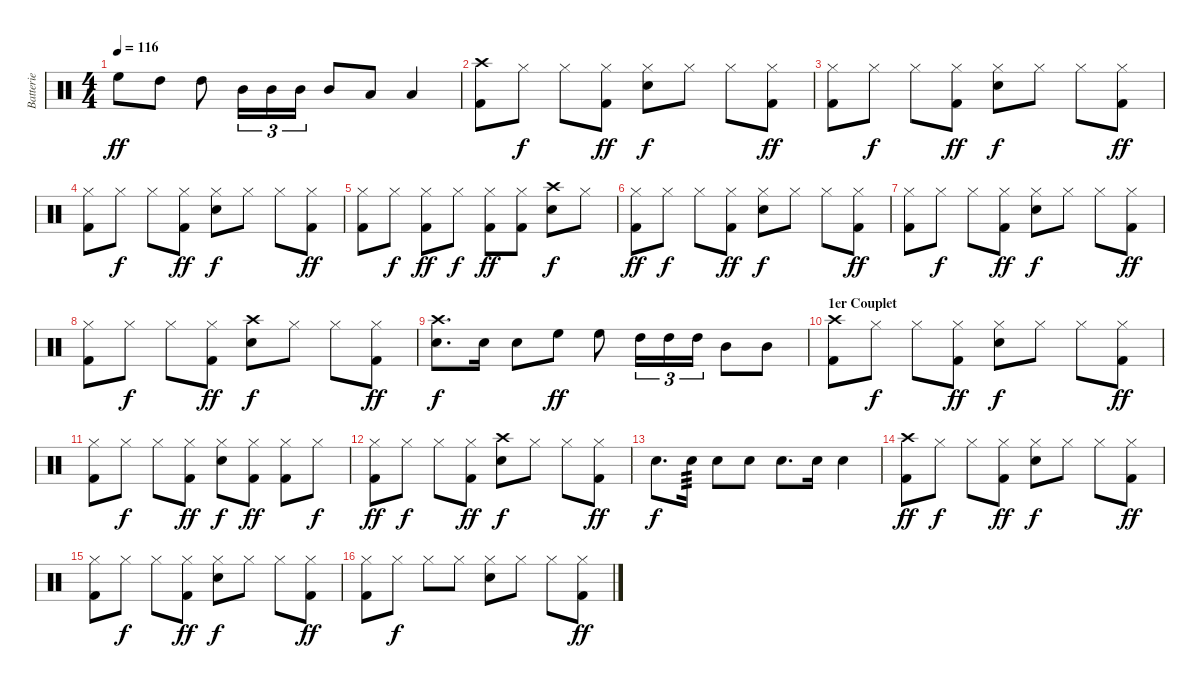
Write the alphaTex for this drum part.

\track ("Batterie" "Batterie") {instrument percussion}
\staff {score}
\articulation defaults
\ts (4 4)
\tempo 116
\clef neutral
\ks c "High Floor Tom (hit)".8{dy ff} "High Tom (hit)".8 "High Tom (hit)".8 "Mid Tom (hit)".16{tu (3 2)} "Mid Tom (hit)".16{tu (3 2)} "Mid Tom (hit)".16{tu (3 2)} "Mid Tom (hit)".8 "Low Tom (hit)".8 "Low Tom (hit)".4
|
("Crash high (hit)" "Kick (hit) 2").8 "Hi-Hat (closed)".8{dy f} "Hi-Hat (closed)".8 ("Hi-Hat (closed)" "Kick (hit) 2").8{dy ff} ("Hi-Hat (closed)" "Snare (hit) 2").8{dy f} "Hi-Hat (closed)".8 "Hi-Hat (closed)".8 ("Hi-Hat (closed)" "Kick (hit) 2").8{dy ff} |
("Hi-Hat (closed)" "Kick (hit) 2").8 "Hi-Hat (closed)".8{dy f} "Hi-Hat (closed)".8 ("Hi-Hat (closed)" "Kick (hit) 2").8{dy ff} ("Hi-Hat (closed)" "Snare (hit) 2").8{dy f} "Hi-Hat (closed)".8 "Hi-Hat (closed)".8 ("Hi-Hat (closed)" "Kick (hit) 2").8{dy ff} |
("Hi-Hat (closed)" "Kick (hit) 2").8 "Hi-Hat (closed)".8{dy f} "Hi-Hat (closed)".8 ("Hi-Hat (closed)" "Kick (hit) 2").8{dy ff} ("Hi-Hat (closed)" "Snare (hit) 2").8{dy f} "Hi-Hat (closed)".8 "Hi-Hat (closed)".8 ("Hi-Hat (closed)" "Kick (hit) 2").8{dy ff} |
("Hi-Hat (closed)" "Kick (hit) 2").8 "Hi-Hat (closed)".8{dy f} ("Hi-Hat (closed)" "Kick (hit) 2").8{dy ff} "Hi-Hat (closed)".8{dy f} ("Hi-Hat (closed)" "Kick (hit) 2").8{dy ff} ("Hi-Hat (closed)" "Kick (hit) 2").8 ("Crash high (hit)" "Snare (hit) 2").8{dy f} "Hi-Hat (closed)".8 |
("Hi-Hat (closed)" "Kick (hit) 2").8{dy ff} "Hi-Hat (closed)".8{dy f} "Hi-Hat (closed)".8 ("Hi-Hat (closed)" "Kick (hit) 2").8{dy ff} ("Hi-Hat (closed)" "Snare (hit) 2").8{dy f} "Hi-Hat (closed)".8 "Hi-Hat (closed)".8 ("Hi-Hat (closed)" "Kick (hit) 2").8{dy ff} |
("Hi-Hat (closed)" "Kick (hit) 2").8 "Hi-Hat (closed)".8{dy f} "Hi-Hat (closed)".8 ("Hi-Hat (closed)" "Kick (hit) 2").8{dy ff} ("Hi-Hat (closed)" "Snare (hit) 2").8{dy f} "Hi-Hat (closed)".8 "Hi-Hat (closed)".8 ("Hi-Hat (closed)" "Kick (hit) 2").8{dy ff} |
("Hi-Hat (closed)" "Kick (hit) 2").8 "Hi-Hat (closed)".8{dy f} "Hi-Hat (closed)".8 ("Hi-Hat (closed)" "Kick (hit) 2").8{dy ff} ("Crash high (hit)" "Snare (hit) 2").8{dy f} "Hi-Hat (closed)".8 "Hi-Hat (closed)".8 ("Hi-Hat (closed)" "Kick (hit) 2").8{dy ff} |
("Crash high (hit)" "Snare (hit) 2").8{d dy f} "Snare (hit) 2".16 "Snare (hit) 2".8 "High Floor Tom (hit)".8{dy ff} "High Floor Tom (hit)".8 "High Tom (hit)".16{tu (3 2)} "High Tom (hit)".16{tu (3 2)} "High Tom (hit)".16{tu (3 2)} "Mid Tom (hit)".8 "Mid Tom (hit)".8 |
\section ("" "1er Couplet")
("Crash high (hit)" "Kick (hit) 2").8 "Hi-Hat (closed)".8{dy f} "Hi-Hat (closed)".8 ("Hi-Hat (closed)" "Kick (hit) 2").8{dy ff} ("Hi-Hat (closed)" "Snare (hit) 2").8{dy f} "Hi-Hat (closed)".8 "Hi-Hat (closed)".8 ("Hi-Hat (closed)" "Kick (hit) 2").8{dy ff} |
("Hi-Hat (closed)" "Kick (hit) 2").8 "Hi-Hat (closed)".8{dy f} "Hi-Hat (closed)".8 ("Hi-Hat (closed)" "Kick (hit) 2").8{dy ff} ("Hi-Hat (closed)" "Snare (hit) 2").8{dy f} ("Hi-Hat (closed)" "Kick (hit) 2").8{dy ff} ("Hi-Hat (closed)" "Kick (hit) 2").8 "Hi-Hat (closed)".8{dy f} |
("Hi-Hat (closed)" "Kick (hit) 2").8{dy ff} "Hi-Hat (closed)".8{dy f} "Hi-Hat (closed)".8 ("Hi-Hat (closed)" "Kick (hit) 2").8{dy ff} ("Crash high (hit)" "Snare (hit) 2").8{dy f} "Hi-Hat (closed)".8 "Hi-Hat (closed)".8 ("Hi-Hat (closed)" "Kick (hit) 2").8{dy ff} |
"Snare (hit) 2".8{d dy f} "Snare (hit) 2".16{tp 3} "Snare (hit) 2".8 "Snare (hit) 2".8 "Snare (hit) 2".8{d} "Snare (hit) 2".16 "Snare (hit) 2".4 |
("Crash high (hit)" "Kick (hit) 2").8{dy ff} "Hi-Hat (closed)".8{dy f} "Hi-Hat (closed)".8 ("Hi-Hat (closed)" "Kick (hit) 2").8{dy ff} ("Hi-Hat (closed)" "Snare (hit) 2").8{dy f} "Hi-Hat (closed)".8 "Hi-Hat (closed)".8 ("Hi-Hat (closed)" "Kick (hit) 2").8{dy ff} |
("Hi-Hat (closed)" "Kick (hit) 2").8 "Hi-Hat (closed)".8{dy f} "Hi-Hat (closed)".8 ("Hi-Hat (closed)" "Kick (hit) 2").8{dy ff} ("Hi-Hat (closed)" "Snare (hit) 2").8{dy f} "Hi-Hat (closed)".8 "Hi-Hat (closed)".8 ("Hi-Hat (closed)" "Kick (hit) 2").8{dy ff} |
("Hi-Hat (closed)" "Kick (hit) 2").8 "Hi-Hat (closed)".8{dy f} "Hi-Hat (closed)".8 "Hi-Hat (closed)".8 ("Hi-Hat (closed)" "Snare (hit) 2").8 "Hi-Hat (closed)".8 "Hi-Hat (closed)".8 ("Hi-Hat (closed)" "Kick (hit) 2").8{dy ff}
